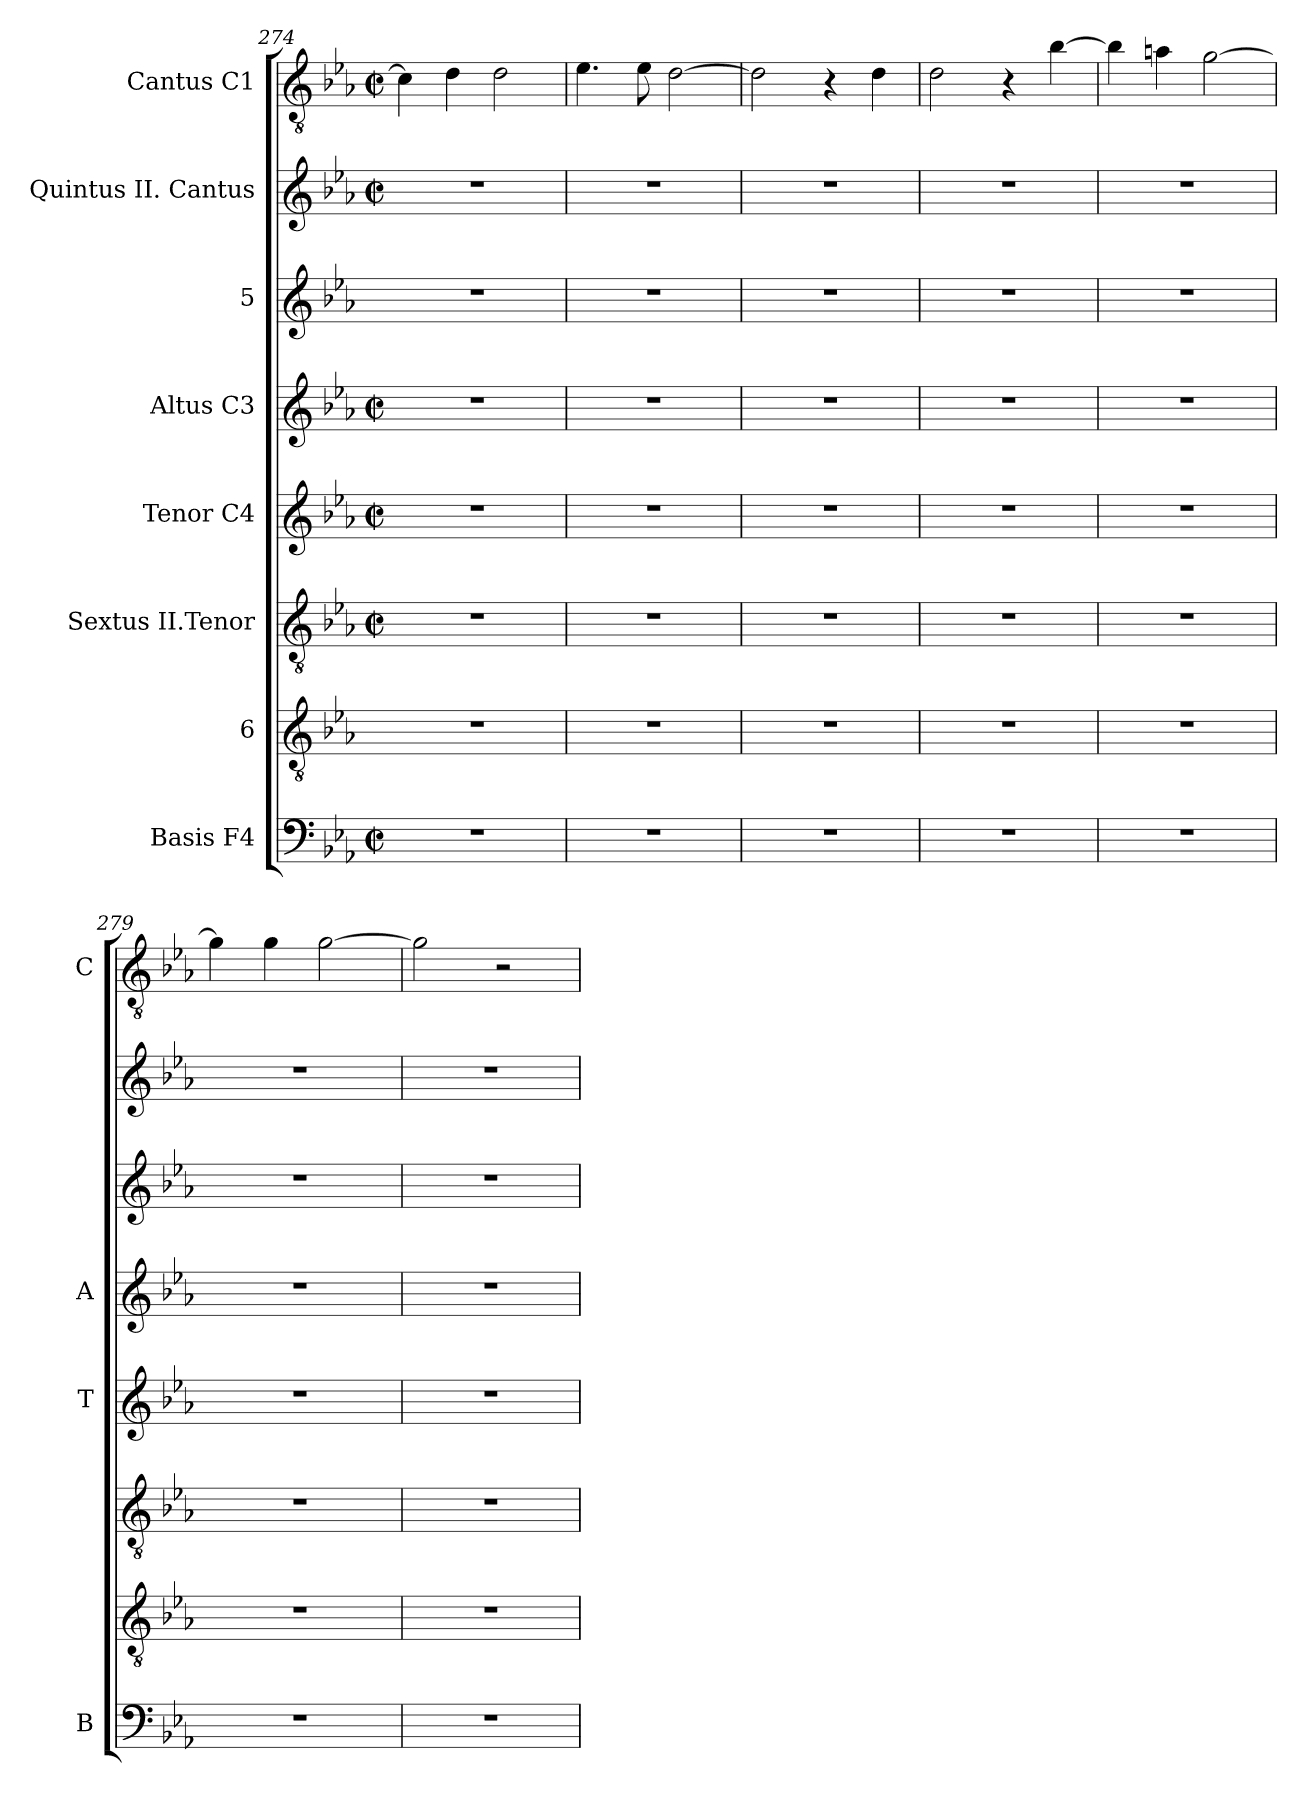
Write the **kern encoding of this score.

**kern	**kern	**kern	**kern	**kern	**kern	**kern	**kern
*part8	*part7	*part6	*part5	*part4	*part3	*part2	*part1
*staff8	*staff7	*staff6	*staff5	*staff4	*staff3	*staff2	*staff1
*I"Basis F4	*I"6	*I"Sextus II.Tenor	*I"Tenor C4	*I"Altus C3	*I"5	*I"Quintus II. Cantus	*I"Cantus C1
*I'B	*	*	*I'T	*I'A	*	*	*I'C
*clefF4	*clefGv2	*clefGv2	*clefG2	*clefG2	*clefG2	*clefG2	*clefGv2
*k[b-e-a-]	*k[b-e-a-]	*k[b-e-a-]	*k[b-e-a-]	*k[b-e-a-]	*k[b-e-a-]	*k[b-e-a-]	*k[b-e-a-]
*E-:	*E-:	*E-:	*E-:	*E-:	*E-:	*E-:	*E-:
*M2/2	*	*M2/2	*M2/2	*M2/2	*	*M2/2	*M2/2
*met(c|)	*	*met(c|)	*met(c|)	*met(c|)	*	*met(c|)	*met(c|)
=274	=274	=274	=274	=274	=274	=274	=274
1r	1r	1r	1r	1r	1r	1r	4c\]
.	.	.	.	.	.	.	4d\
.	.	.	.	.	.	.	2d\
=275	=275	=275	=275	=275	=275	=275	=275
1r	1r	1r	1r	1r	1r	1r	4.e-\
.	.	.	.	.	.	.	8e-\
.	.	.	.	.	.	.	[>2d\
=276	=276	=276	=276	=276	=276	=276	=276
1r	1r	1r	1r	1r	1r	1r	2d\]
.	.	.	.	.	.	.	4r
.	.	.	.	.	.	.	4d\
!!LO:LB:g=z
=277	=277	=277	=277	=277	=277	=277	=277
1r	1r	1r	1r	1r	1r	1r	2d\
.	.	.	.	.	.	.	4r
.	.	.	.	.	.	.	[>4b-\
=278	=278	=278	=278	=278	=278	=278	=278
1r	1r	1r	1r	1r	1r	1r	4b-\]
.	.	.	.	.	.	.	4an\
.	.	.	.	.	.	.	[>2g\
=279	=279	=279	=279	=279	=279	=279	=279
1r	1r	1r	1r	1r	1r	1r	4g\]
.	.	.	.	.	.	.	4g\
.	.	.	.	.	.	.	[>2g\
=280	=280	=280	=280	=280	=280	=280	=280
1r	1r	1r	1r	1r	1r	1r	2g\]
.	.	.	.	.	.	.	2r
=	=	=	=	=	=	=	=
*-	*-	*-	*-	*-	*-	*-	*-
